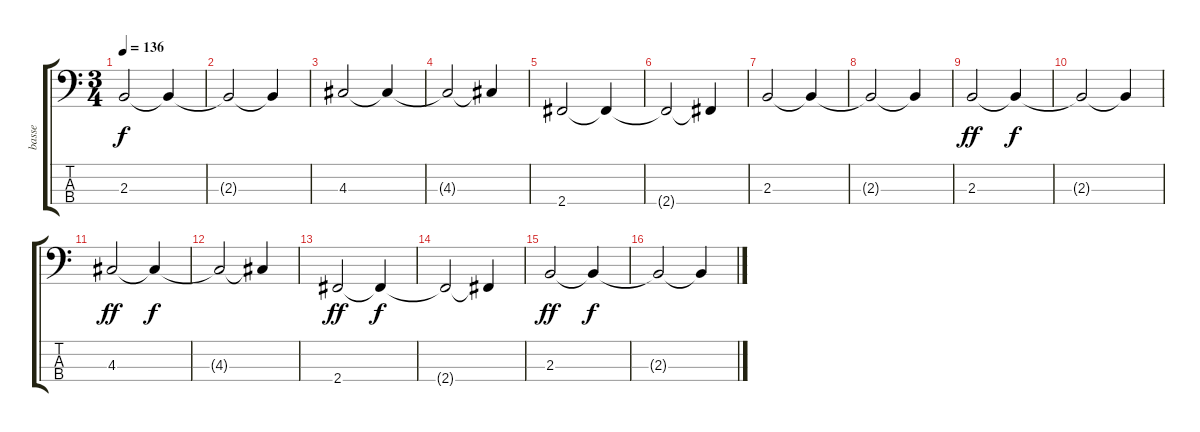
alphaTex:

\track ("basse" "basse") {instrument acousticbass}
\staff {score tabs}
\tuning (G2 D2 A1 E1) {hide}
\ts (3 4)
\tempo 136
\clef f4
\ks c
2.3.2{dy f} 2.3{t}.4 |
2.3{t}.2 2.3{t}.4 |
4.3.2 4.3{t}.4 |
4.3{t}.2 4.3{t}.4 |
2.4.2 2.4{t}.4 |
2.4{t}.2 2.4{t}.4 |
2.3.2 2.3{t}.4 |
2.3{t}.2 2.3{t}.4 |
2.3.2{dy ff} 2.3{t}.4{dy f} |
2.3{t}.2 2.3{t}.4 |
4.3.2{dy ff} 4.3{t}.4{dy f} |
4.3{t}.2 4.3{t}.4 |
2.4.2{dy ff} 2.4{t}.4{dy f} |
2.4{t}.2 2.4{t}.4 |
2.3.2{dy ff} 2.3{t}.4{dy f} |
2.3{t}.2 2.3{t}.4
